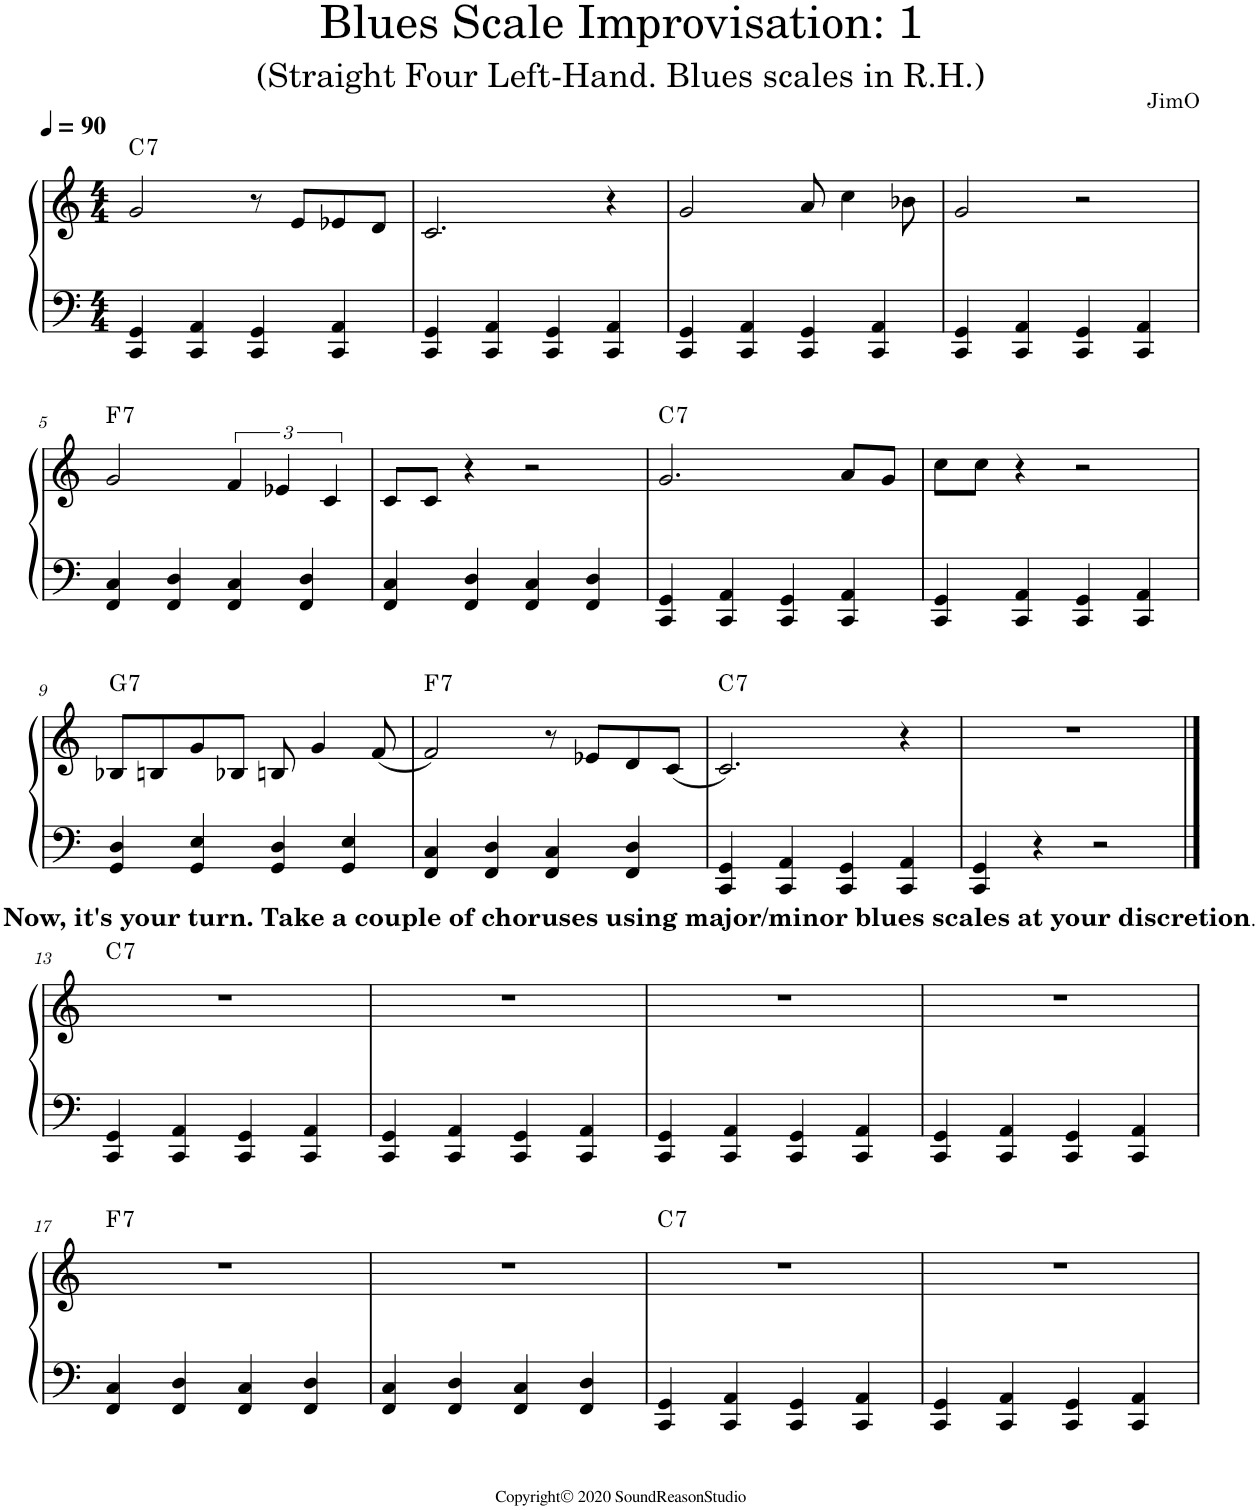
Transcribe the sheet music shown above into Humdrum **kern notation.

**kern	**kern	**harte
*part1	*part1	*part1
*staff2	*staff1	*
*I"Piano	*	*
*I'Pno.	*	*
*clefF4	*clefG2	*
*k[]	*k[]	*
*M4/4	*M4/4	*
*MM90	*MM90	*
=1	=1	=1
!	!	!LO:H:kt=7
4CC/ 4GG/	2g/	C:7
4CC/ 4AA/	.	.
4CC/ 4GG/	8r	.
.	8e/L	.
4CC/ 4AA/	8e-X/	.
.	8d/J	.
=2	=2	=2
4CC/ 4GG/	2.c/	.
4CC/ 4AA/	.	.
4CC/ 4GG/	.	.
4CC/ 4AA/	4r	.
=3	=3	=3
4CC/ 4GG/	2g/	.
4CC/ 4AA/	.	.
4CC/ 4GG/	8a/	.
.	4cc\	.
4CC/ 4AA/	.	.
.	8b-X\	.
=4	=4	=4
4CC/ 4GG/	2g/	.
4CC/ 4AA/	.	.
4CC/ 4GG/	2r	.
4CC/ 4AA/	.	.
!!LO:LB:g=z
=5	=5	=5
!	!	!LO:H:kt=7
4FF/ 4C/	2g/	F:7
4FF/ 4D/	.	.
4FF/ 4C/	6f/	.
.	6e-X/	.
4FF/ 4D/	.	.
.	6c/	.
=6	=6	=6
4FF/ 4C/	8c/L	.
.	8c/J	.
4FF/ 4D/	4r	.
4FF/ 4C/	2r	.
4FF/ 4D/	.	.
=7	=7	=7
!	!	!LO:H:kt=7
4CC/ 4GG/	2.g/	C:7
4CC/ 4AA/	.	.
4CC/ 4GG/	.	.
4CC/ 4AA/	8a/L	.
.	8g/J	.
=8	=8	=8
4CC/ 4GG/	8cc\L	.
.	8cc\J	.
4CC/ 4AA/	4r	.
4CC/ 4GG/	2r	.
4CC/ 4AA/	.	.
!!LO:LB:g=z
=9	=9	=9
!	!	!LO:H:kt=7
4GG/ 4D/	8B-X/L	G:7
.	8Bn/	.
4GG/ 4E/	8g/	.
.	8B-X/J	.
4GG/ 4D/	8Bn/	.
.	4g/	.
4GG/ 4E/	.	.
.	(8f/	.
=10	=10	=10
!	!	!LO:H:kt=7
4FF/ 4C/	2f/)	F:7
4FF/ 4D/	.	.
4FF/ 4C/	8r	.
.	8e-X/L	.
4FF/ 4D/	8d/	.
.	(8c/J	.
=11	=11	=11
!	!	!LO:H:kt=7
4CC/ 4GG/	2.c/)	C:7
4CC/ 4AA/	.	.
4CC/ 4GG/	.	.
4CC/ 4AA/	4r	.
=12	=12	=12
4CC/ 4GG/	1r	.
4r	.	.
2r	.	.
!!LO:LB:g=z
==13	==13	==13
!	!LO:TX:a:B:t=Now, it's your turn. Take a couple of choruses using major/minor blues scales at your discretion	!
!	!LO:TX:a:t=.	!LO:H:kt=7
4CC/ 4GG/	1r	C:7
4CC/ 4AA/	.	.
4CC/ 4GG/	.	.
4CC/ 4AA/	.	.
=14	=14	=14
4CC/ 4GG/	1r	.
4CC/ 4AA/	.	.
4CC/ 4GG/	.	.
4CC/ 4AA/	.	.
=15	=15	=15
4CC/ 4GG/	1r	.
4CC/ 4AA/	.	.
4CC/ 4GG/	.	.
4CC/ 4AA/	.	.
=16	=16	=16
4CC/ 4GG/	1r	.
4CC/ 4AA/	.	.
4CC/ 4GG/	.	.
4CC/ 4AA/	.	.
!!LO:LB:g=z
=17	=17	=17
!	!	!LO:H:kt=7
4FF/ 4C/	1r	F:7
4FF/ 4D/	.	.
4FF/ 4C/	.	.
4FF/ 4D/	.	.
=18	=18	=18
4FF/ 4C/	1r	.
4FF/ 4D/	.	.
4FF/ 4C/	.	.
4FF/ 4D/	.	.
=19	=19	=19
!	!	!LO:H:kt=7
4CC/ 4GG/	1r	C:7
4CC/ 4AA/	.	.
4CC/ 4GG/	.	.
4CC/ 4AA/	.	.
=20	=20	=20
4CC/ 4GG/	1r	.
4CC/ 4AA/	.	.
4CC/ 4GG/	.	.
4CC/ 4AA/	.	.
=	=	=
*-	*-	*-
